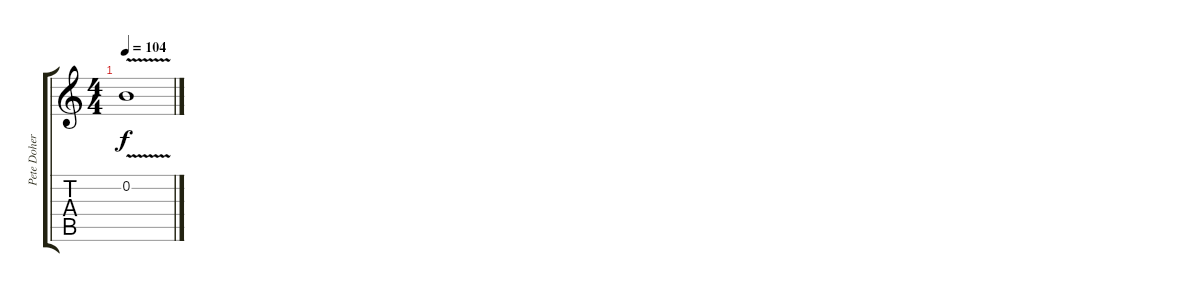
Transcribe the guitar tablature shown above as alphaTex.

\track ("Pete Doherty" "Pete Doher") {instrument overdrivenguitar}
\staff {score tabs}
\tuning (E4 B3 G3 D3 A2 E2) {hide}
\ts (4 4)
\tempo 104
\clef g2
\ks c
0.2{v t}.1{dy f}
